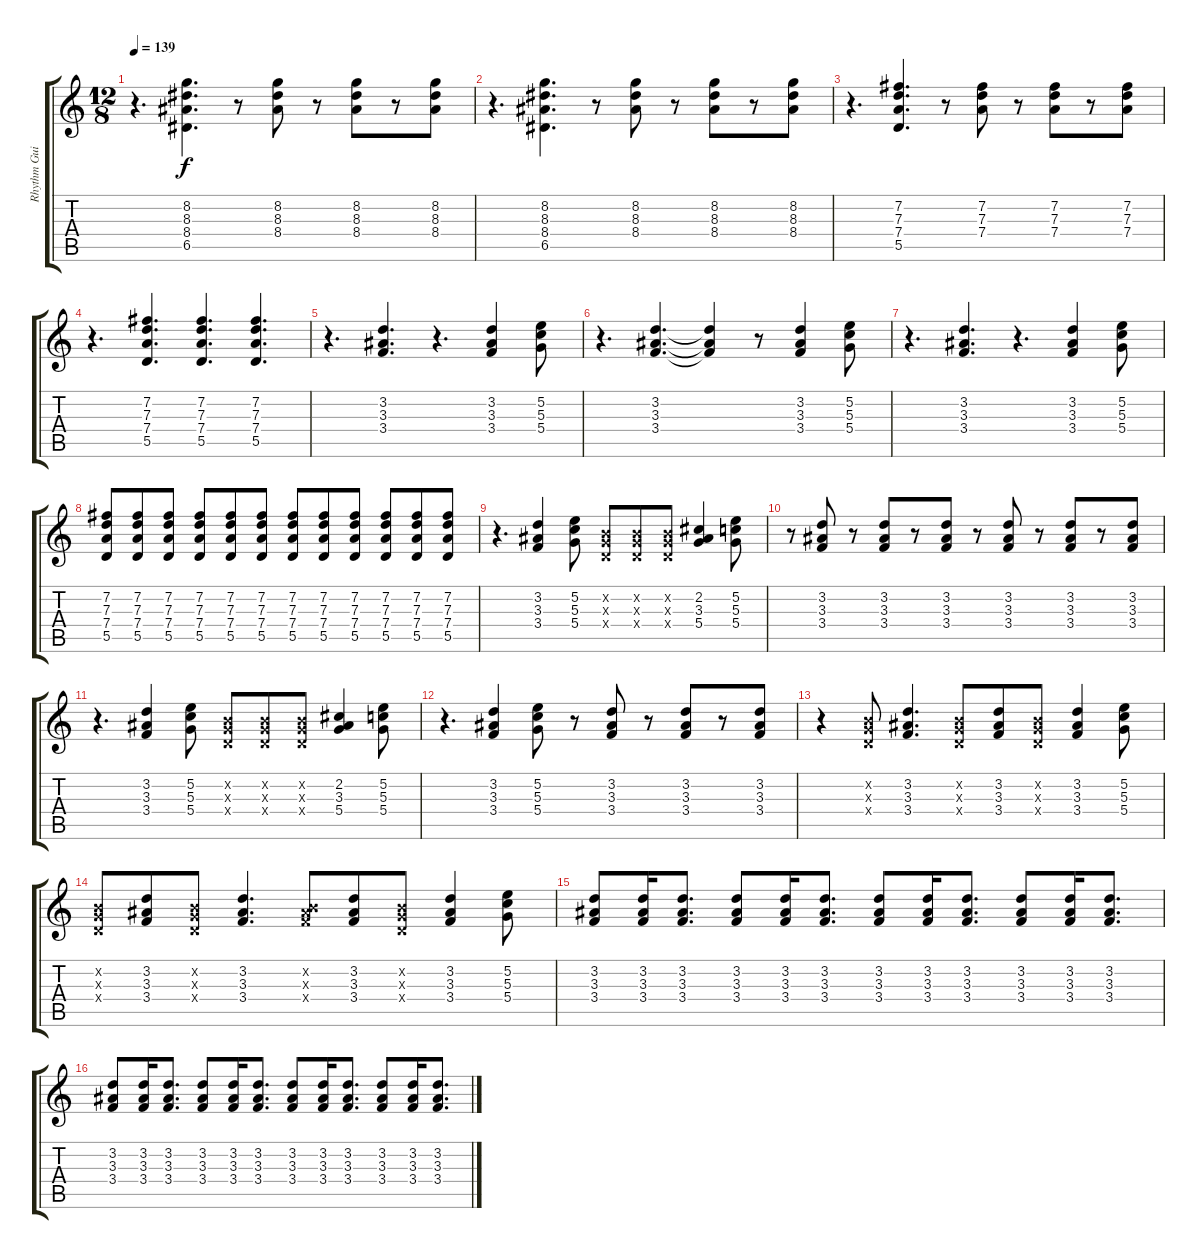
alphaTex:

\track ("Rhythm Guitar II (David Gilmour" "Rhythm Gui") {instrument electricguitarclean}
\staff {score tabs}
\tuning (E4 B3 G3 D3 A2 E2) {hide}
\ts (12 8)
\tempo 139
\clef g2
\ks c
r.4{d dy f} (8.2 8.3 8.4 6.5).4{d} r.8 (8.2 8.3 8.4).8 r.8 (8.2 8.3 8.4).8 r.8 (8.2 8.3 8.4).8 |
r.4{d} (8.2 8.3 8.4 6.5).4{d} r.8 (8.2 8.3 8.4).8 r.8 (8.2 8.3 8.4).8 r.8 (8.2 8.3 8.4).8 |
r.4{d} (7.2 7.3 7.4 5.5).4{d} r.8 (7.2 7.3 7.4).8 r.8 (7.2 7.3 7.4).8 r.8 (7.2 7.3 7.4).8 |
r.4{d} (7.2 7.3 7.4 5.5).4{d} (7.2 7.3 7.4 5.5).4{d} (7.2 7.3 7.4 5.5).4{d} |
r.4{d} (3.2 3.3 3.4).4{d} r.4{d} (3.2 3.3 3.4).4 (5.2 5.3 5.4).8 |
r.4{d} (3.2 3.3 3.4).4{d} (3.2{t} 3.3{t} 3.4{t}).4 r.8 (3.2 3.3 3.4).4 (5.2 5.3 5.4).8 |
r.4{d} (3.2 3.3 3.4).4{d} r.4{d} (3.2 3.3 3.4).4 (5.2 5.3 5.4).8 |
(7.2 7.3 7.4 5.5).8 (7.2 7.3 7.4 5.5).8 (7.2 7.3 7.4 5.5).8 (7.2 7.3 7.4 5.5).8 (7.2 7.3 7.4 5.5).8 (7.2 7.3 7.4 5.5).8 (7.2 7.3 7.4 5.5).8 (7.2 7.3 7.4 5.5).8 (7.2 7.3 7.4 5.5).8 (7.2 7.3 7.4 5.5).8 (7.2 7.3 7.4 5.5).8 (7.2 7.3 7.4 5.5).8 |
r.4{d} (3.2 3.3 3.4).4 (5.2 5.3 5.4).8 (0.2{x} 0.3{x} 0.4{x}).8 (0.2{x} 0.3{x} 0.4{x}).8 (0.2{x} 0.3{x} 0.4{x}).8 (2.2 3.3 5.4).4 (5.2 5.3 5.4).8 |
r.8 (3.2 3.3 3.4).8 r.8 (3.2 3.3 3.4).8 r.8 (3.2 3.3 3.4).8 r.8 (3.2 3.3 3.4).8 r.8 (3.2 3.3 3.4).8 r.8 (3.2 3.3 3.4).8 |
r.4{d} (3.2 3.3 3.4).4 (5.2 5.3 5.4).8 (0.2{x} 0.3{x} 0.4{x}).8 (0.2{x} 0.3{x} 0.4{x}).8 (0.2{x} 0.3{x} 0.4{x}).8 (2.2 3.3 5.4).4 (5.2 5.3 5.4).8 |
r.4{d} (3.2 3.3 3.4).4 (5.2 5.3 5.4).8 r.8 (3.2 3.3 3.4).8 r.8 (3.2 3.3 3.4).8 r.8 (3.2 3.3 3.4).8 |
r.4 (0.2{x} 0.3{x} 0.4{x}).8 (3.2 3.3 3.4).4{d} (0.2{x} 0.3{x} 0.4{x}).8 (3.2 3.3 3.4).8 (0.2{x} 0.3{x} 0.4{x}).8 (3.2 3.3 3.4).4 (5.2 5.3 5.4).8 |
(0.2{x} 0.3{x} 0.4{x}).8 (3.2 3.3 3.4).8 (0.2{x} 0.3{x} 0.4{x}).8 (3.2 3.3 3.4).4{d} (0.2{x} 3.3{x} 3.4{x}).8 (3.2 3.3 3.4).8 (0.2{x} 0.3{x} 0.4{x}).8 (3.2 3.3 3.4).4 (5.2 5.3 5.4).8 |
(3.2 3.3 3.4).8 (3.2 3.3 3.4).16 (3.2 3.3 3.4).8{d} (3.2 3.3 3.4).8 (3.2 3.3 3.4).16 (3.2 3.3 3.4).8{d} (3.2 3.3 3.4).8 (3.2 3.3 3.4).16 (3.2 3.3 3.4).8{d} (3.2 3.3 3.4).8 (3.2 3.3 3.4).16 (3.2 3.3 3.4).8{d} |
(3.2 3.3 3.4).8 (3.2 3.3 3.4).16 (3.2 3.3 3.4).8{d} (3.2 3.3 3.4).8 (3.2 3.3 3.4).16 (3.2 3.3 3.4).8{d} (3.2 3.3 3.4).8 (3.2 3.3 3.4).16 (3.2 3.3 3.4).8{d} (3.2 3.3 3.4).8 (3.2 3.3 3.4).16 (3.2 3.3 3.4).8{d}
